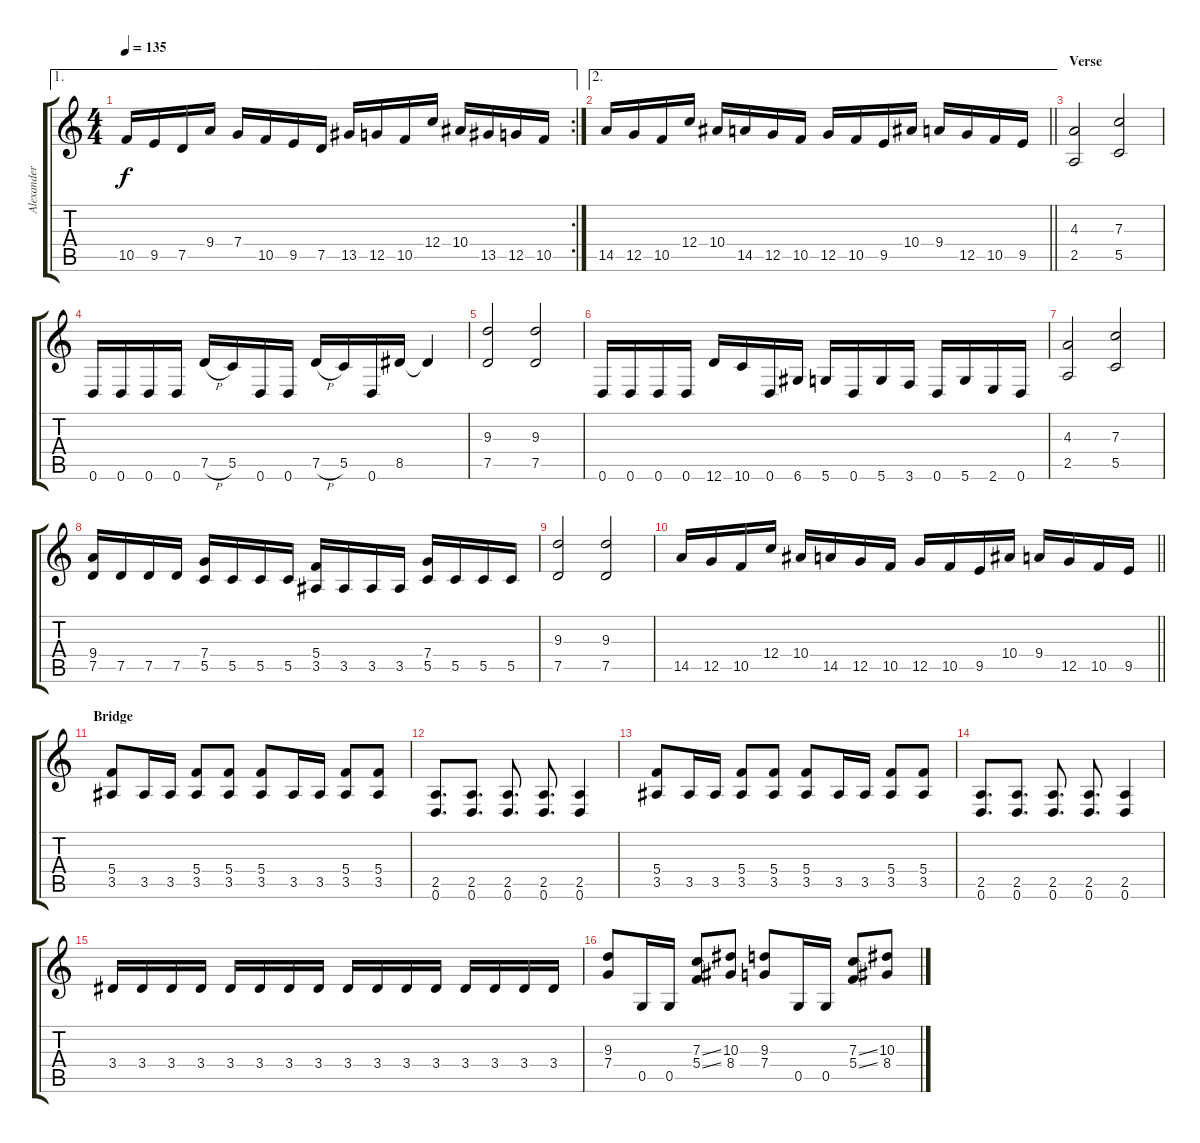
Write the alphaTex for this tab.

\track ("Alexander Kuoppala" "Alexander ") {instrument distortionguitar}
\staff {score tabs}
\tuning (D4 A3 F3 C3 G2 D2) {hide}
\ae 1
\rc 2
\ts (4 4)
\tempo 135
\clef g2
\ks c
10.5.16{dy f} 9.5.16 7.5.16 9.4.16 7.4.16 10.5.16 9.5.16 7.5.16 13.5.16 12.5.16 10.5.16 12.4.16 10.4.16 13.5.16 12.5.16 10.5.16 |
\ae 2
\barLineRight lightlight
14.5.16 12.5.16 10.5.16 12.4.16 10.4.16 14.5.16 12.5.16 10.5.16 12.5.16 10.5.16 9.5.16 10.4.16 9.4.16 12.5.16 10.5.16 9.5.16 |
\section ("" "Verse")
(4.3 2.5).2 (7.3 5.5).2 |
0.6.16 0.6.16 0.6.16 0.6.16 7.5{h}.16 5.5.16 0.6.16 0.6.16 7.5{h}.16 5.5.16 0.6.16 8.5.16 8.5{t}.4 |
(9.3 7.5).2 (9.3 7.5).2 |
0.6.16 0.6.16 0.6.16 0.6.16 12.6.16 10.6.16 0.6.16 6.6.16 5.6.16 0.6.16 5.6.16 3.6.16 0.6.16 5.6.16 2.6.16 0.6.16 |
(4.3 2.5).2 (7.3 5.5).2 |
(9.4 7.5).16 7.5.16 7.5.16 7.5.16 (7.4 5.5).16 5.5.16 5.5.16 5.5.16 (5.4 3.5).16 3.5.16 3.5.16 3.5.16 (7.4 5.5).16 5.5.16 5.5.16 5.5.16 |
(9.3 7.5).2 (9.3 7.5).2 |
\barLineRight lightlight
14.5.16 12.5.16 10.5.16 12.4.16 10.4.16 14.5.16 12.5.16 10.5.16 12.5.16 10.5.16 9.5.16 10.4.16 9.4.16 12.5.16 10.5.16 9.5.16 |
\section ("" "Bridge")
(5.4 3.5).8 3.5.16 3.5.16 (5.4 3.5).8 (5.4 3.5).8 (5.4 3.5).8 3.5.16 3.5.16 (5.4 3.5).8 (5.4 3.5).8 |
(2.5 0.6).8{d} (2.5 0.6).8{d} (2.5 0.6).8{d} (2.5 0.6).8{d} (2.5 0.6).4 |
(5.4 3.5).8 3.5.16 3.5.16 (5.4 3.5).8 (5.4 3.5).8 (5.4 3.5).8 3.5.16 3.5.16 (5.4 3.5).8 (5.4 3.5).8 |
(2.5 0.6).8{d} (2.5 0.6).8{d} (2.5 0.6).8{d} (2.5 0.6).8{d} (2.5 0.6).4 |
3.4.16 3.4.16 3.4.16 3.4.16 3.4.16 3.4.16 3.4.16 3.4.16 3.4.16 3.4.16 3.4.16 3.4.16 3.4.16 3.4.16 3.4.16 3.4.16 |
(9.3 7.4).8 0.5.16 0.5.16 (7.3{ss} 5.4{ss}).8 (10.3 8.4).8 (9.3 7.4).8 0.5.16 0.5.16 (7.3{ss} 5.4{ss}).8 (10.3 8.4).8
